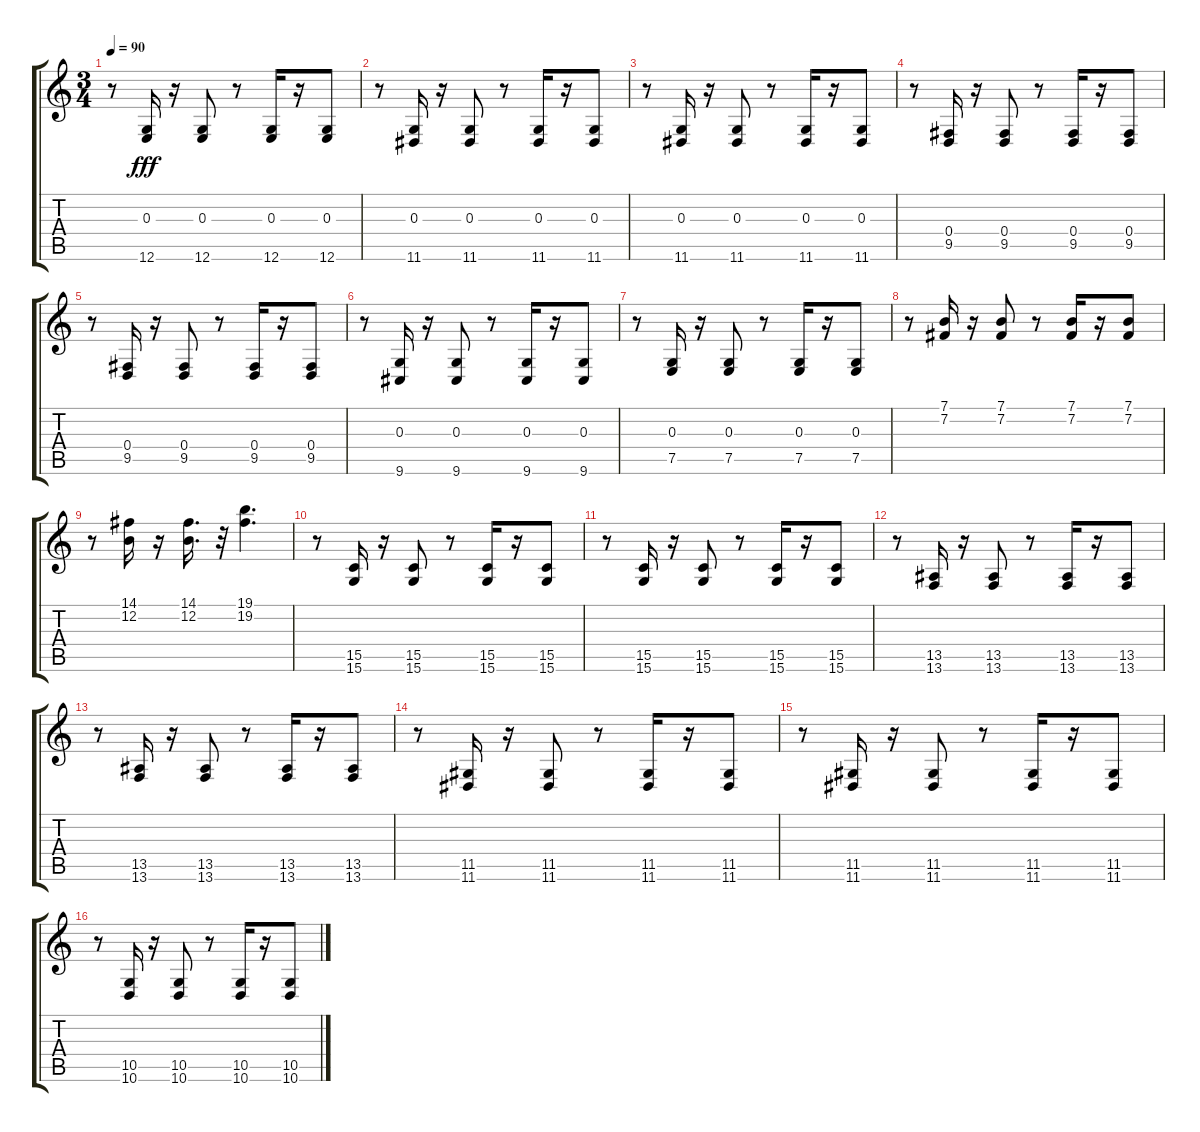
\track "" {instrument frenchhorn}
\staff {score tabs}
\tuning (E4 B3 G3 D3 A2 E2) {hide}
\ts (3 4)
\tempo 90
\clef g2
\ks c
r.8{dy fff} (0.3 12.6).16 r.16 (0.3 12.6).8 r.8 (0.3 12.6).16 r.16 (0.3 12.6).8 |
r.8 (0.3 11.6).16 r.16 (0.3 11.6).8 r.8 (0.3 11.6).16 r.16 (0.3 11.6).8 |
r.8 (0.3 11.6).16 r.16 (0.3 11.6).8 r.8 (0.3 11.6).16 r.16 (0.3 11.6).8 |
r.8 (0.4 9.5).16 r.16 (0.4 9.5).8 r.8 (0.4 9.5).16 r.16 (0.4 9.5).8 |
r.8 (0.4 9.5).16 r.16 (0.4 9.5).8 r.8 (0.4 9.5).16 r.16 (0.4 9.5).8 |
r.8 (0.3 9.6).16 r.16 (0.3 9.6).8 r.8 (0.3 9.6).16 r.16 (0.3 9.6).8 |
r.8 (0.3 7.5).16 r.16 (0.3 7.5).8 r.8 (0.3 7.5).16 r.16 (0.3 7.5).8 |
r.8 (7.1 7.2).16 r.16 (7.1 7.2).8 r.8 (7.1 7.2).16 r.16 (7.1 7.2).8 |
r.8 (14.1 12.2).16 r.16 (14.1 12.2).16{d} r.32 (19.1 19.2).4{d} |
r.8 (15.5 15.6).16 r.16 (15.5 15.6).8 r.8 (15.5 15.6).16 r.16 (15.5 15.6).8 |
r.8 (15.5 15.6).16 r.16 (15.5 15.6).8 r.8 (15.5 15.6).16 r.16 (15.5 15.6).8 |
r.8 (13.5 13.6).16 r.16 (13.5 13.6).8 r.8 (13.5 13.6).16 r.16 (13.5 13.6).8 |
r.8 (13.5 13.6).16 r.16 (13.5 13.6).8 r.8 (13.5 13.6).16 r.16 (13.5 13.6).8 |
r.8 (11.5 11.6).16 r.16 (11.5 11.6).8 r.8 (11.5 11.6).16 r.16 (11.5 11.6).8 |
r.8 (11.5 11.6).16 r.16 (11.5 11.6).8 r.8 (11.5 11.6).16 r.16 (11.5 11.6).8 |
r.8 (10.5 10.6).16 r.16 (10.5 10.6).8 r.8 (10.5 10.6).16 r.16 (10.5 10.6).8
